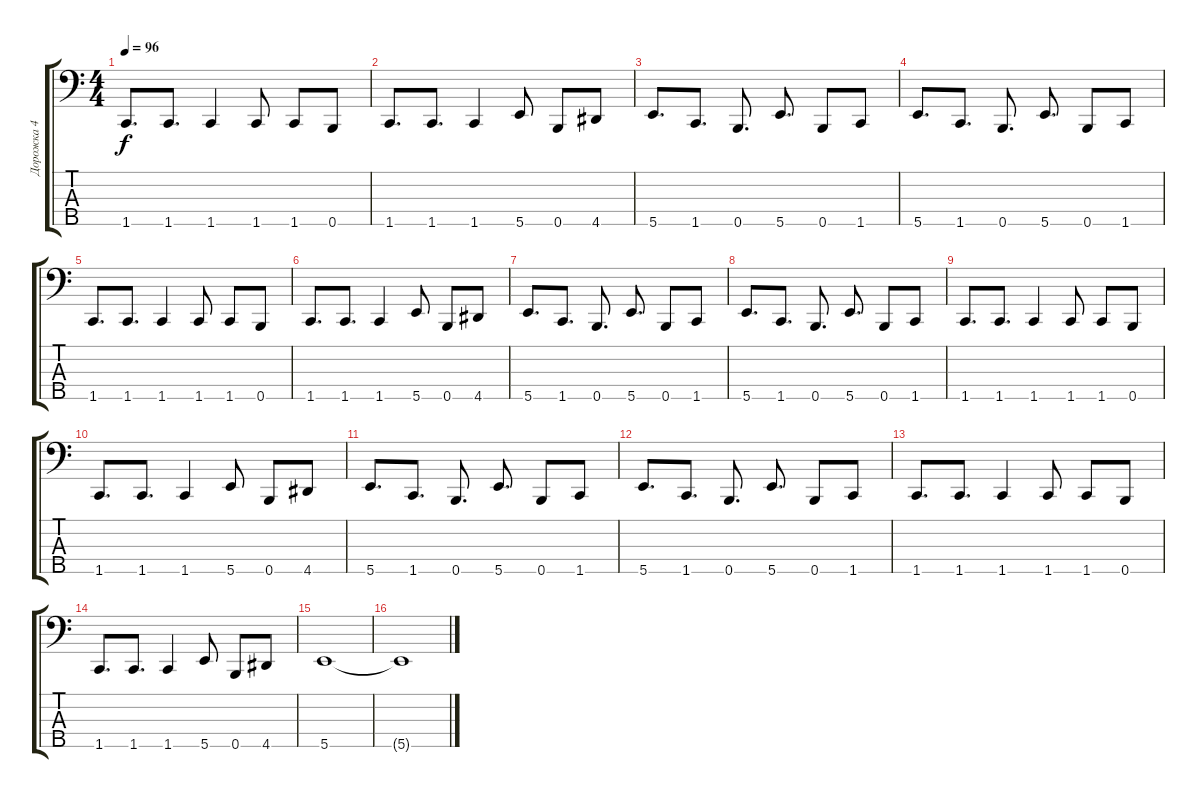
\track ("Дорожка 4" "Дорожка 4") {instrument slapbass2}
\staff {score tabs}
\tuning (A2 E2 B1 Gb1 B0) {hide}
\ts (4 4)
\tempo 96
\clef f4
\ks c
1.5.8{d dy f} 1.5.8{d} 1.5.4 1.5.8 1.5.8 0.5.8 |
1.5.8{d} 1.5.8{d} 1.5.4 5.5.8 0.5.8 4.5.8 |
5.5.8{d} 1.5.8{d} 0.5.8{d} 5.5.8{d} 0.5.8 1.5.8 |
5.5.8{d} 1.5.8{d} 0.5.8{d} 5.5.8{d} 0.5.8 1.5.8 |
1.5.8{d} 1.5.8{d} 1.5.4 1.5.8 1.5.8 0.5.8 |
1.5.8{d} 1.5.8{d} 1.5.4 5.5.8 0.5.8 4.5.8 |
5.5.8{d} 1.5.8{d} 0.5.8{d} 5.5.8{d} 0.5.8 1.5.8 |
5.5.8{d} 1.5.8{d} 0.5.8{d} 5.5.8{d} 0.5.8 1.5.8 |
1.5.8{d} 1.5.8{d} 1.5.4 1.5.8 1.5.8 0.5.8 |
1.5.8{d} 1.5.8{d} 1.5.4 5.5.8 0.5.8 4.5.8 |
5.5.8{d} 1.5.8{d} 0.5.8{d} 5.5.8{d} 0.5.8 1.5.8 |
5.5.8{d} 1.5.8{d} 0.5.8{d} 5.5.8{d} 0.5.8 1.5.8 |
1.5.8{d} 1.5.8{d} 1.5.4 1.5.8 1.5.8 0.5.8 |
1.5.8{d} 1.5.8{d} 1.5.4 5.5.8 0.5.8 4.5.8 |
5.5.1 |
5.5{t}.1
